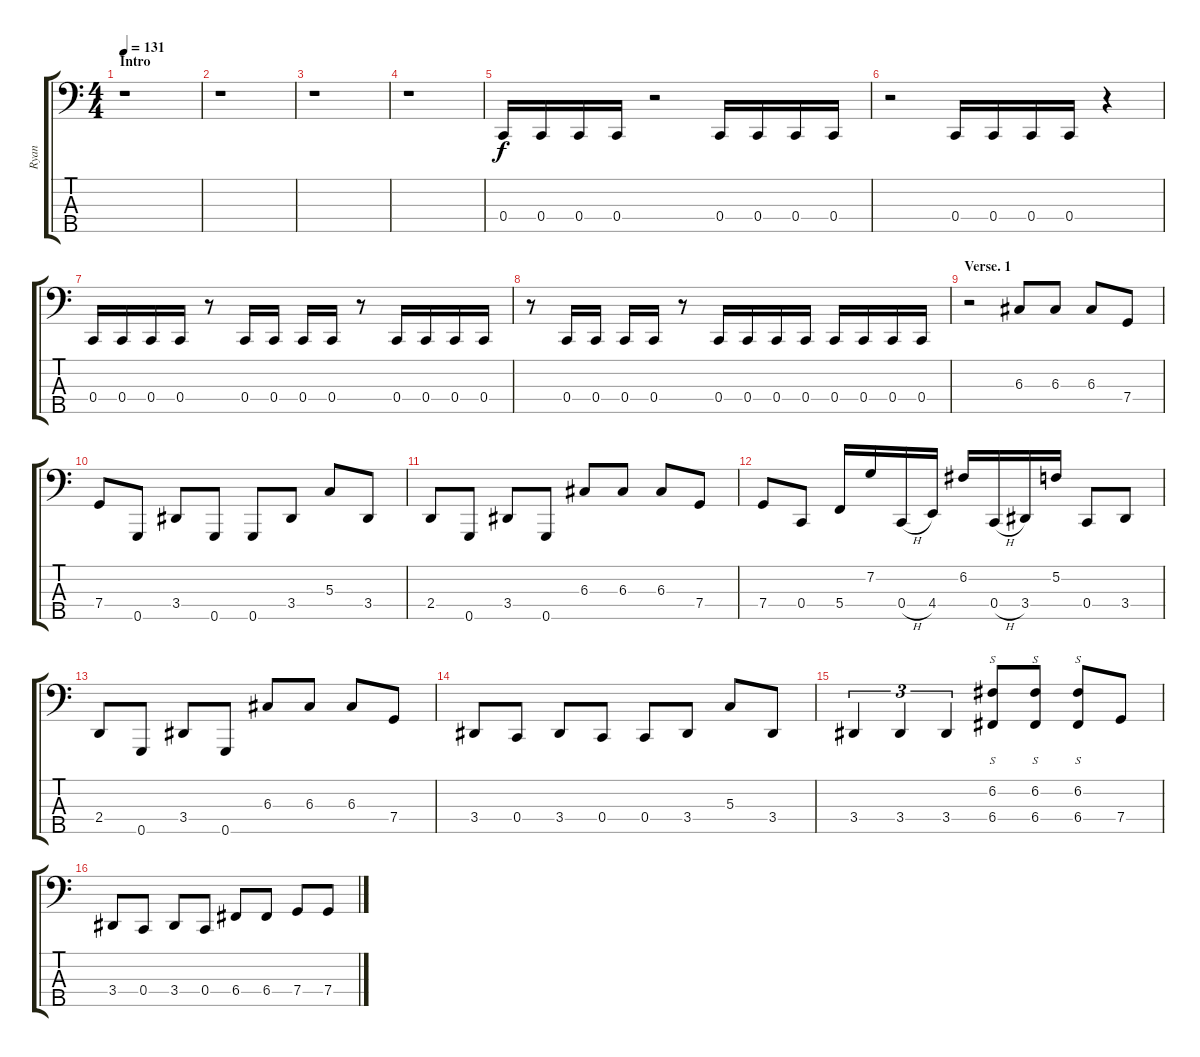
\track ("Ryan" "Ryan") {instrument electricbassfinger}
\staff {score tabs}
\tuning (F2 C2 G1 C1 G0) {hide}
\ts (4 4)
\section ("" "Intro")
\tempo 131
\clef f4
\ks c
r.1{dy f instrument electricbassfinger} |
r.1 |
r.1 |
r.1 |
0.4.16 0.4.16 0.4.16 0.4.16 r.2 0.4.16 0.4.16 0.4.16 0.4.16 |
r.2 0.4.16 0.4.16 0.4.16 0.4.16 r.4 |
0.4.16 0.4.16 0.4.16 0.4.16 r.8 0.4.16 0.4.16 0.4.16 0.4.16 r.8 0.4.16 0.4.16 0.4.16 0.4.16 |
r.8 0.4.16 0.4.16 0.4.16 0.4.16 r.8 0.4.16 0.4.16 0.4.16 0.4.16 0.4.16 0.4.16 0.4.16 0.4.16 |
\section ("" "Verse. 1")
r.2{instrument synthbass2} 6.3.8 6.3.8 6.3.8 7.4.8 |
7.4.8 0.5.8 3.4.8 0.5.8 0.5.8 3.4.8 5.3.8 3.4.8 |
2.4.8 0.5.8 3.4.8 0.5.8 6.3.8 6.3.8 6.3.8 7.4.8 |
7.4.8 0.4.8 5.4.16 7.2.16 0.4{h}.16 4.4.16 6.2.16 0.4{h}.16 3.4.16 5.2.16 0.4.8 3.4.8 |
2.4.8 0.5.8 3.4.8 0.5.8 6.3.8 6.3.8 6.3.8 7.4.8 |
3.4.8 0.4.8 3.4.8 0.4.8 0.4.8 3.4.8 5.3.8 3.4.8 |
3.4.4{tu (3 2)} 3.4.4{tu (3 2)} 3.4.4{tu (3 2)} (6.2 6.4).8{s} (6.2 6.4).8{s} (6.2 6.4).8{s} 7.4.8 |
3.4.8 0.4.8 3.4.8 0.4.8 6.4.8 6.4.8 7.4.8 7.4.8
